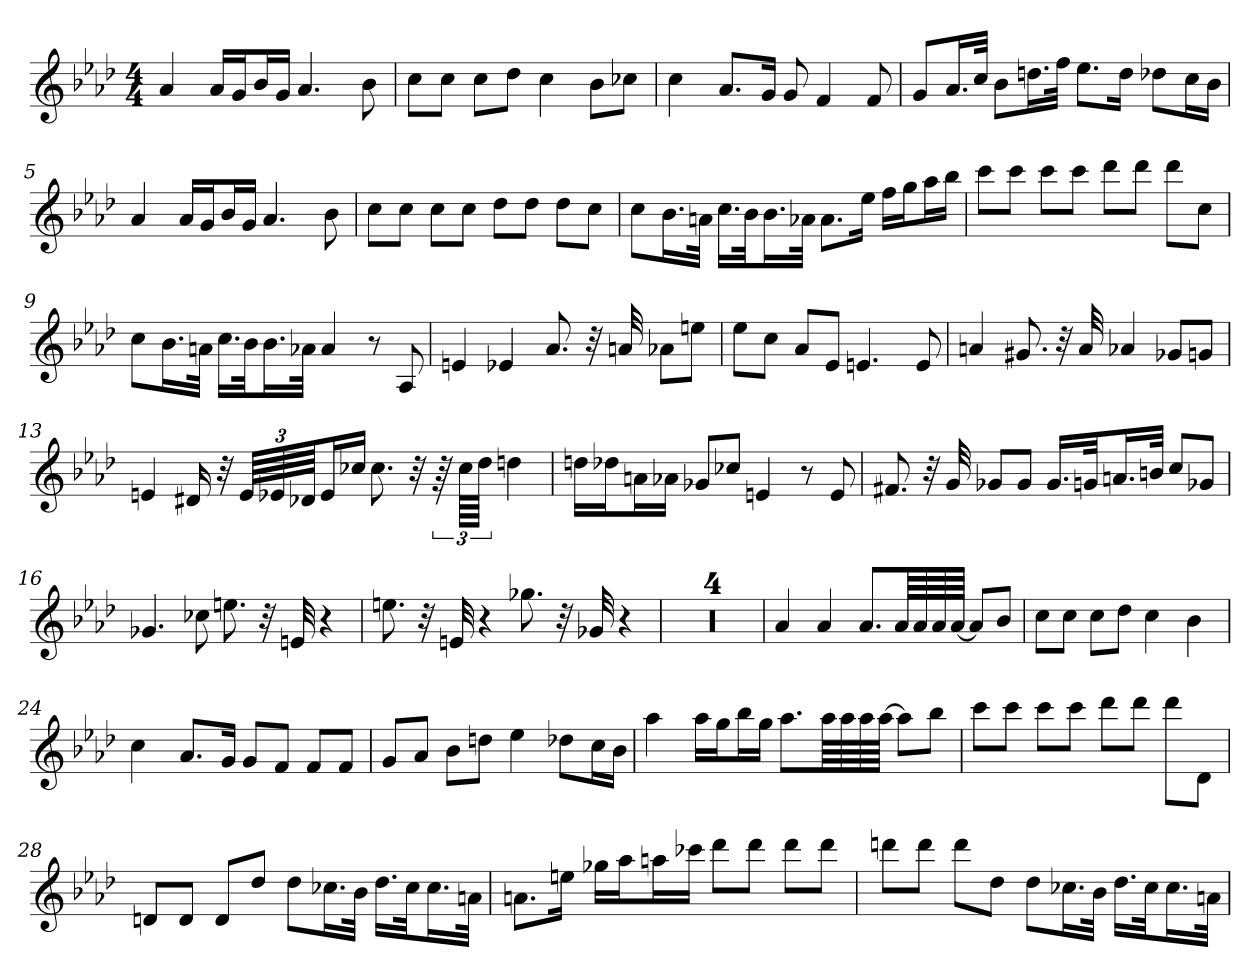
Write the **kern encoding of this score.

**kern
*part1
*staff1
*clefG2
*k[b-e-a-d-]
*A-:
*M4/4
=1
4a-
16a-/LL
16g/J
16b-/L
16g/JJ
4.a-
8b-
=2
8cc\L
8cc\J
8cc\L
8dd-\J
4cc
8b-\L
8cc-X\J
=3
4cc
8.a-/L
16g/Jk
8g
4f
8f
=4
8g/L
16.a-/L
32cc/JJk
8b-\L
16.ddn\L
32ff\JJk
8.ee-\L
16dd\Jk
8dd-X\L
16cc\L
16b-\JJ
=5
4a-
16a-/LL
16g/J
16b-/L
16g/JJ
4.a-
8b-
=6
8cc\L
8cc\J
8cc\L
8cc\J
8dd-\L
8dd-\J
8dd-\L
8cc\J
=7
8cc\L
16.b-\L
32an\JJk
16.cc\LL
32b-\Jk
16.b-\L
32a-X\JJk
8.a-\L
16ee-\Jk
16ff\LL
16gg\J
16aa-\L
16bb-\JJ
=8
8ccc\L
8ccc\J
8ccc\L
8ccc\J
8ddd-\L
8ddd-\J
8ddd-\L
8cc\J
=9
8cc\L
16.b-\L
32an\JJk
16.cc\LL
32b-\Jk
16.b-\L
32a-X\JJk
4a-
8r
8A-
=10
4en
4e-X
8.a-
32r
32an
8a-X\L
8een\J
=11
8ee-\L
8cc\J
8a-/L
8e-/J
4.en
8e
=12
4an
8.g#X
32r
32a
4a-X
8g-X/L
8gn/J
=13
4en
16d#X
32r
96e/LLLL
96e-X/
96d-X/JJJ
16e-/L
16cc-X/JJ
8.cc-
32r
96r
96cc-\LLLL
96dd-\JJJJ
4ddn
=14
16ddn\LL
16dd-X\J
16an\L
16a-X\JJ
8g-X/L
8cc-X/J
4en
8r
8e
=15
8.f#X
32r
32g
8g-X/L
8g-/J
16.g-/LL
32gn/Jk
16.an/L
32bn/JJk
8cc/L
8g-X/J
=16
4.g-X
8cc-X
8.een
32r
32en
4r
=17
8.een
32r
32en
4r
8.gg-X
32r
32g-X
4r
=18
1r
=19
1r
=20
1r
=21
1r
=22
4a-
4a-
8.a-/L
64a-/LLL
64a-/
64a-/
[64a-/JJJJ
8a-/L]
8b-/J
=23
8cc\L
8cc\J
8cc\L
8dd-\J
4cc
4b-
=24
4cc
8.a-/L
16g/Jk
8g/L
8f/J
8f/L
8f/J
=25
8g/L
8a-/J
8b-\L
8ddn\J
4ee-
8dd-X\L
16cc\L
16b-\JJ
=26
4aa-
16aa-\LL
16gg\J
16bb-\L
16gg\JJ
8.aa-\L
64aa-\LLL
64aa-\
64aa-\
[64aa-\JJJJ
8aa-\L]
8bb-\J
=27
8ccc\L
8ccc\J
8ccc\L
8ccc\J
8ddd-\L
8ddd-\J
8ddd-\L
8d-\J
=28
8dn/L
8d/J
8d/L
8dd-/J
8dd-\L
16.cc-X\L
32b-\JJk
16.dd-\LL
32cc-\Jk
16.cc-\L
32an\JJk
=29
8.an\L
16een\Jk
16gg-X\LL
16aa-\J
16aan\L
16ccc-X\JJ
8ddd-\L
8ddd-\J
8ddd-\L
8ddd-\J
=30
8dddn\L
8ddd\J
8ddd\L
8dd-\J
8dd-\L
16.cc-X\L
32b-\JJk
16.dd-\LL
32cc-\Jk
16.cc-\L
32an\JJk
=
*-
